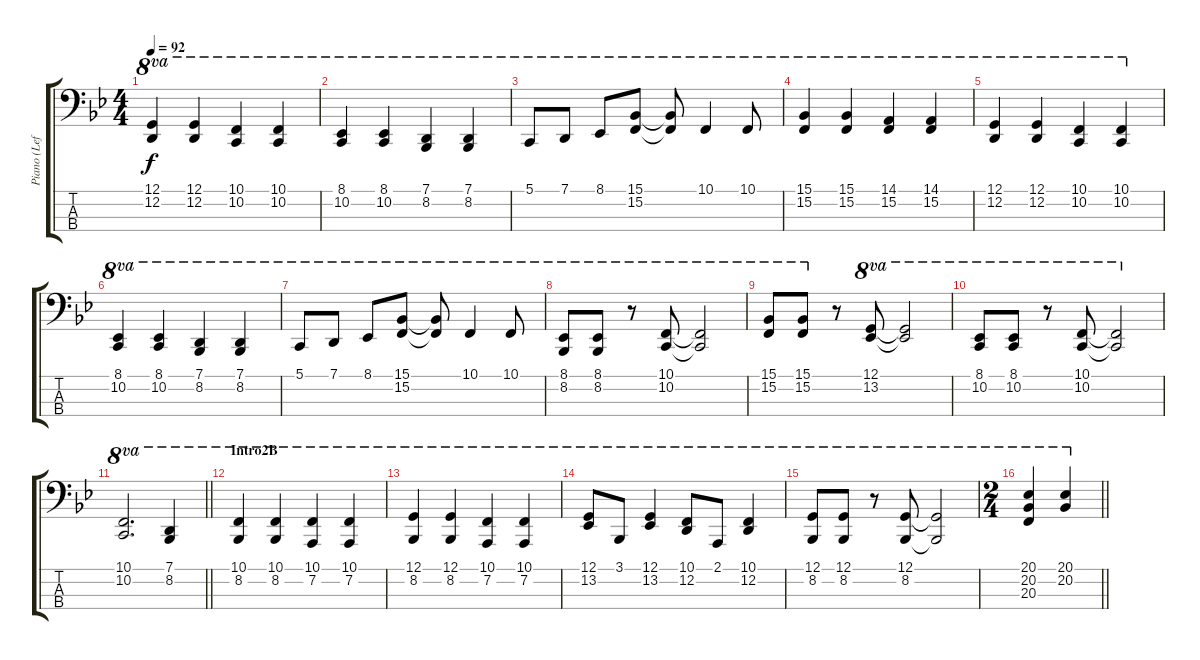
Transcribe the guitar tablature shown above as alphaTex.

\track ("Piano (Left Hand)" "Piano (Lef") {instrument acousticgrandpiano}
\staff {score tabs}
\tuning (G2 D2 A1 E1) {hide}
\ts (4 4)
\tempo 92
\clef f4
\ks bb
(12.1 12.2).4{ot 8va dy f} (12.1 12.2).4{ot 8va} (10.1 10.2).4{ot 8va} (10.1 10.2).4{ot 8va} |
(8.1 10.2).4{ot 8va} (8.1 10.2).4{ot 8va} (7.1 8.2).4{ot 8va} (7.1 8.2).4{ot 8va} |
5.1.8{ot 8va} 7.1.8{ot 8va} 8.1.8{ot 8va} (15.1 15.2).8{ot 8va} (15.1{t} 15.2{t}).8{ot 8va} 10.1.4{ot 8va} 10.1.8{ot 8va} |
(15.1 15.2).4{ot 8va} (15.1 15.2).4{ot 8va} (14.1 15.2).4{ot 8va} (14.1 15.2).4{ot 8va} |
(12.1 12.2).4{ot 8va} (12.1 12.2).4{ot 8va} (10.1 10.2).4{ot 8va} (10.1 10.2).4{ot 8va} |
(8.1 10.2).4{ot 8va} (8.1 10.2).4{ot 8va} (7.1 8.2).4{ot 8va} (7.1 8.2).4{ot 8va} |
5.1.8{ot 8va} 7.1.8{ot 8va} 8.1.8{ot 8va} (15.1 15.2).8{ot 8va} (15.1{t} 15.2{t}).8{ot 8va} 10.1.4{ot 8va} 10.1.8{ot 8va} |
(8.1 8.2).8{ot 8va} (8.1 8.2).8{ot 8va} r.8{ot 8va} (10.1 10.2).8{ot 8va} (10.1{t} 10.2{t}).2{ot 8va} |
(15.1 15.2).8{ot 8va} (15.1 15.2).8{ot 8va} r.8 (12.1 13.2).8{ot 8va} (12.1{t} 13.2{t}).2{ot 8va} |
(8.1 10.2).8{ot 8va} (8.1 10.2).8{ot 8va} r.8{ot 8va} (10.1 10.2).8{ot 8va} (10.1{t} 10.2{t}).2{ot 8va} |
\barLineRight lightlight
(10.1 10.2).2{d ot 8va} (7.1 8.2).4{ot 8va} |
\section ("" "Intro2B")
(10.1 8.2).4{ot 8va} (10.1 8.2).4{ot 8va} (10.1 7.2).4{ot 8va} (10.1 7.2).4{ot 8va} |
(12.1 8.2).4{ot 8va} (12.1 8.2).4{ot 8va} (10.1 7.2).4{ot 8va} (10.1 7.2).4{ot 8va} |
(12.1 13.2).8{ot 8va} 3.1.8{ot 8va} (12.1 13.2).4{ot 8va} (10.1 12.2).8{ot 8va} 2.1.8{ot 8va} (10.1 12.2).4{ot 8va} |
(12.1 8.2).8{ot 8va} (12.1 8.2).8{ot 8va} r.8{ot 8va} (12.1 8.2).8{ot 8va} (12.1{t} 8.2{t}).2{ot 8va} |
\ts (2 4)
\barLineRight lightlight
(20.1 20.2 20.3).4{ot 8va} (20.1 20.2).4{ot 8va}
